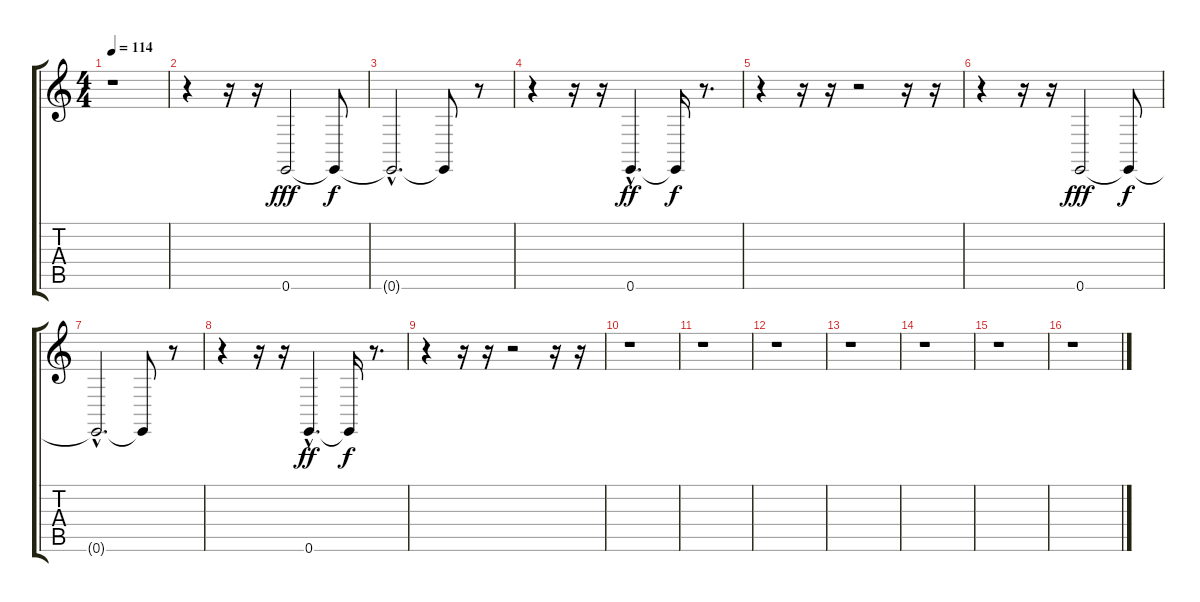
\track "" {instrument acousticgrandpiano}
\staff {score tabs}
\tuning (E4 B3 G3 D3 A2 E2) {hide}
\ts (4 4)
\tempo 114
\clef g2
\ks c
r.1{dy fff instrument acousticgrandpiano} |
r.4 r.16 r.16 0.6.2 0.6{t}.8{dy f} |
0.6{hac t}.2{d} 0.6{t}.8 r.8 |
r.4 r.16 r.16 0.6{hac}.4{d dy ff} 0.6{t}.16{dy f} r.8{d} |
r.4 r.16 r.16 r.2 r.16 r.16 |
r.4 r.16 r.16 0.6.2{dy fff} 0.6{t}.8{dy f} |
0.6{hac t}.2{d} 0.6{t}.8 r.8 |
r.4 r.16 r.16 0.6{hac}.4{d dy ff} 0.6{t}.16{dy f} r.8{d} |
r.4 r.16 r.16 r.2 r.16 r.16 |
r.1 |
r.1 |
r.1 |
r.1 |
r.1 |
r.1 |
r.1
